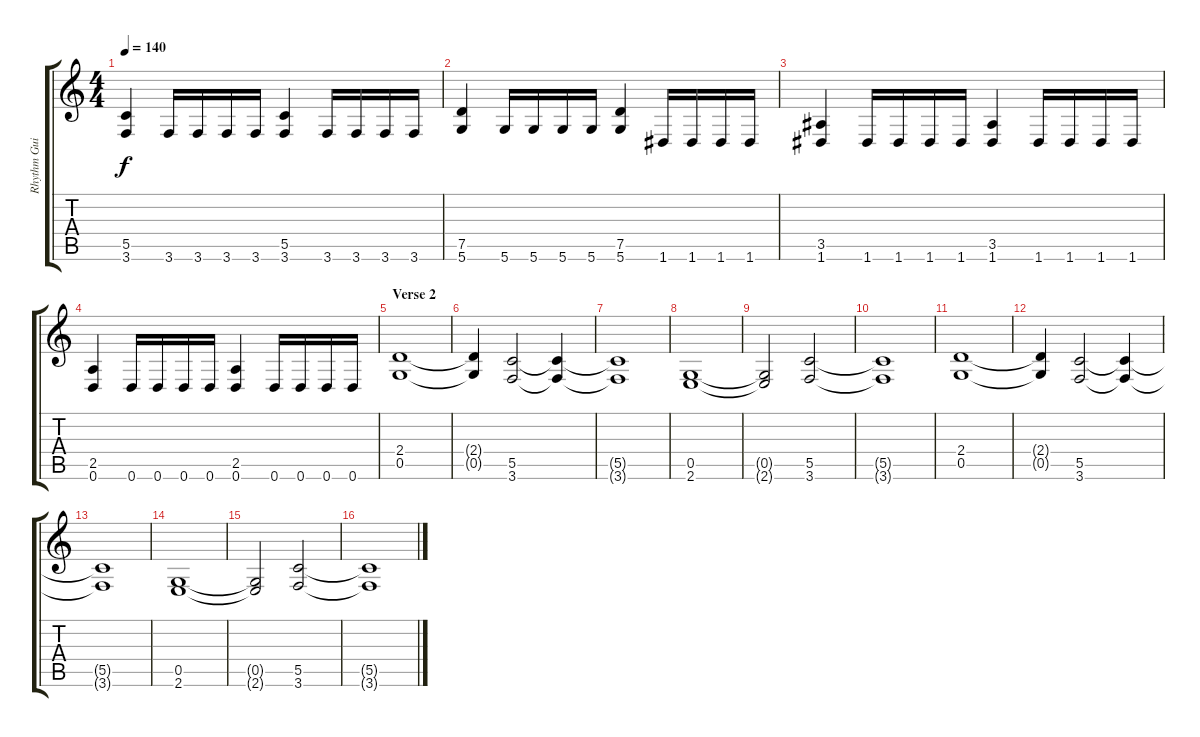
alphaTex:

\track ("Rhythm Guitar" "Rhythm Gui") {instrument overdrivenguitar}
\staff {score tabs}
\tuning (D4 A3 F3 C3 G2 D2) {hide}
\ts (4 4)
\tempo 140
\clef g2
\ks c
(5.5 3.6).4{dy f} 3.6.16 3.6.16 3.6.16 3.6.16 (5.5 3.6).4 3.6.16 3.6.16 3.6.16 3.6.16 |
(7.5 5.6).4 5.6.16 5.6.16 5.6.16 5.6.16 (7.5 5.6).4 1.6.16 1.6.16 1.6.16 1.6.16 |
(3.5 1.6).4 1.6.16 1.6.16 1.6.16 1.6.16 (3.5 1.6).4 1.6.16 1.6.16 1.6.16 1.6.16 |
(2.5 0.6).4 0.6.16 0.6.16 0.6.16 0.6.16 (2.5 0.6).4 0.6.16 0.6.16 0.6.16 0.6.16 |
\section ("" "Verse 2")
(2.4 0.5).1 |
(2.4{t} 0.5{t}).4 (5.5 3.6).2 (5.5{t} 3.6{t}).4 |
(5.5{t} 3.6{t}).1 |
(0.5 2.6).1 |
(0.5{t} 2.6{t}).2 (5.5 3.6).2 |
(5.5{t} 3.6{t}).1 |
(2.4 0.5).1 |
(2.4{t} 0.5{t}).4 (5.5 3.6).2 (5.5{t} 3.6{t}).4 |
(5.5{t} 3.6{t}).1 |
(0.5 2.6).1 |
(0.5{t} 2.6{t}).2 (5.5 3.6).2 |
(5.5{t} 3.6{t}).1
